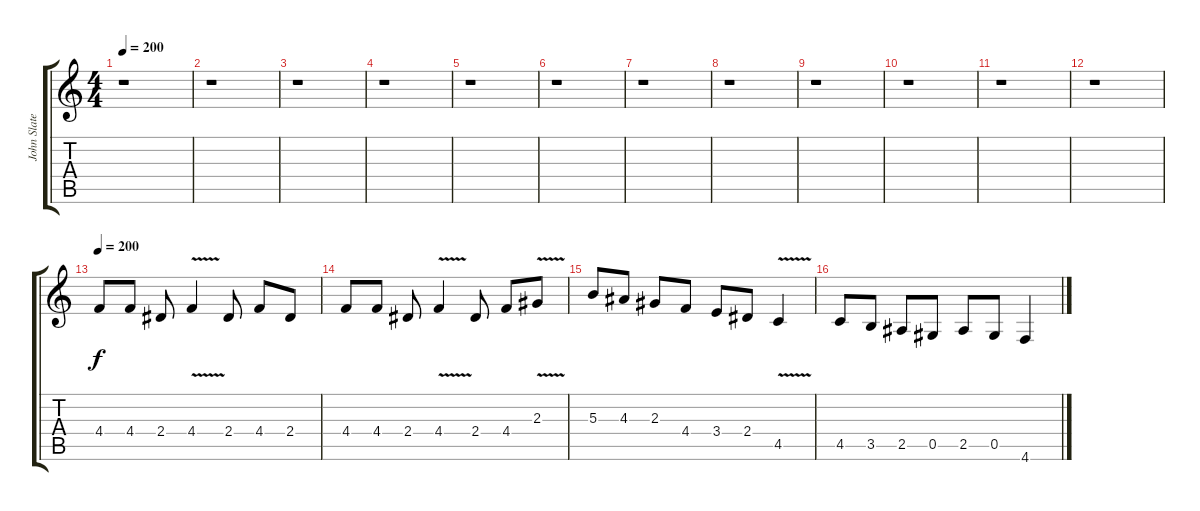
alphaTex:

\track ("John Slater" "John Slate") {instrument distortionguitar}
\staff {score tabs}
\tuning (Eb4 Bb3 Gb3 Db3 Ab2 Db2) {hide}
\ts (4 4)
\tempo 200
\clef g2
\ks c
r.1{dy f} |
r.1 |
r.1 |
r.1 |
r.1 |
r.1 |
r.1 |
r.1 |
r.1 |
r.1 |
r.1 |
r.1 |
\tempo 200
4.4.8 4.4.8 2.4.8 4.4{v}.4 2.4.8 4.4.8 2.4.8 |
4.4.8 4.4.8 2.4.8 4.4{v}.4 2.4.8 4.4.8 2.3{v}.8 |
5.3.8 4.3.8 2.3.8 4.4.8 3.4.8 2.4.8 4.5{v}.4 |
4.5.8 3.5.8 2.5.8 0.5.8 2.5.8 0.5.8 4.6.4
